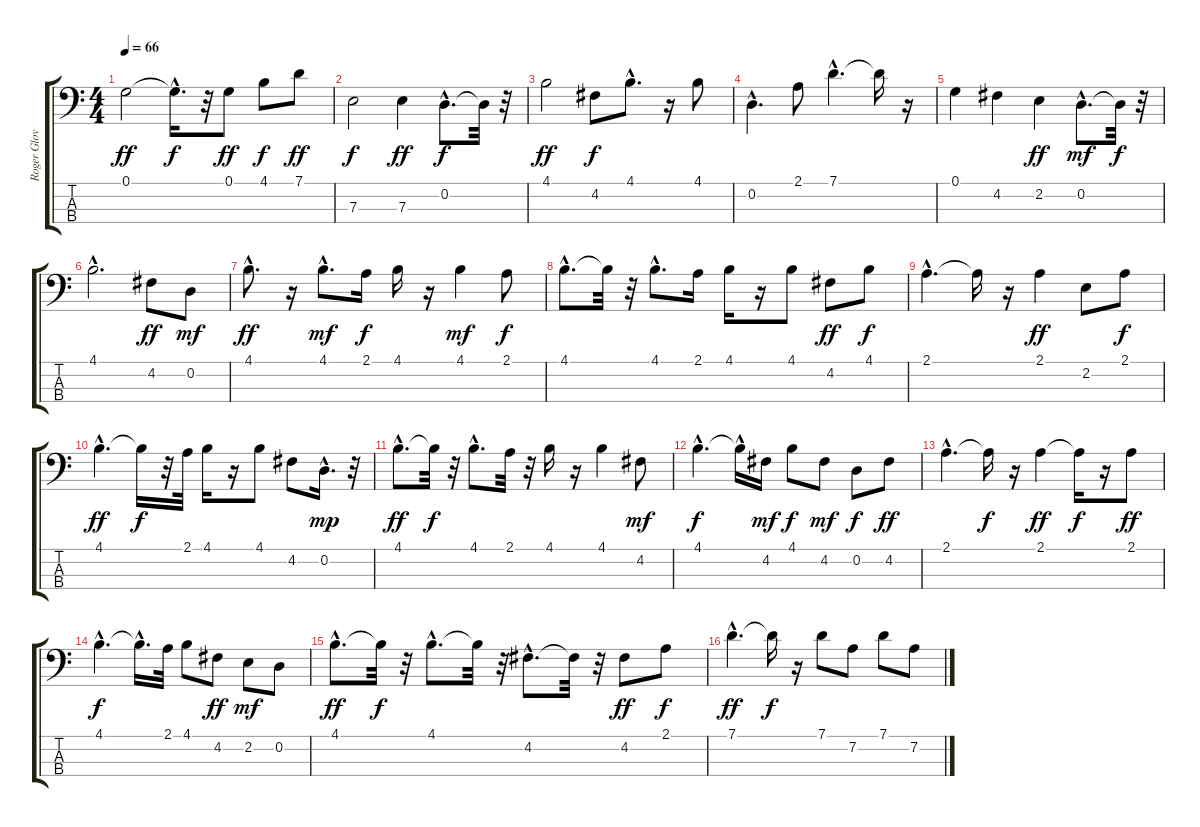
\track ("Roger Glover" "Roger Glov") {instrument acousticbass}
\staff {score tabs}
\tuning (G2 D2 A1 E1) {hide}
\ts (4 4)
\tempo 66
\clef f4
\ks c
0.1.2{dy ff} 0.1{hac t}.16{d dy f} r.32 0.1.8{dy ff} 4.1.8{dy f} 7.1.8{dy ff} |
7.3.2{dy f} 7.3.4{dy ff} 0.2{hac}.8{d dy f} 0.2{t}.32 r.32 |
4.1.2{dy ff} 4.2.8{dy f} 4.1{hac}.8{d} r.16 4.1.8 |
0.2{hac}.4{d} 2.1.8 7.1{hac}.4{d} 7.1{t}.16 r.16 |
0.1.4 4.2.4 2.2.4{dy ff} 0.2{hac}.8{d dy mf} 0.2{t}.32{dy f} r.32 |
4.1{hac}.2{d} 4.2.8{dy ff} 0.2.8{dy mf} |
4.1{hac}.8{d dy ff} r.16 4.1{hac}.8{d dy mf} 2.1.16{dy f} 4.1.16 r.16 4.1.4{dy mf} 2.1.8{dy f} |
4.1{hac}.8{d} 4.1{t}.32 r.32 4.1{hac}.8{d} 2.1.16 4.1.16 r.16 4.1.8 4.2.8{dy ff} 4.1.8{dy f} |
2.1{hac}.4{d} 2.1{t}.16 r.16 2.1.4{dy ff} 2.2.8 2.1.8{dy f} |
4.1{hac}.4{d dy ff} 4.1{t}.16{dy f} r.32 2.1.32 4.1.16 r.16 4.1.8 4.2.8 0.2{hac}.16{d dy mp} r.32 |
4.1{hac}.8{d dy ff} 4.1{t}.32{dy f} r.32 4.1{hac}.8{d} 2.1.32 r.32 4.1.16 r.16 4.1.4 4.2.8{dy mf} |
4.1{hac}.4{d dy f} 4.1{hac t}.16 4.2.16{dy mf} 4.1.8{dy f} 4.2.8{dy mf} 0.2.8{dy f} 4.2.8{dy ff} |
2.1{hac}.4{d} 2.1{t}.16{dy f} r.16 2.1.4{dy ff} 2.1{t}.16{dy f} r.16 2.1.8{dy ff} |
4.1{hac}.4{d dy f} 4.1{hac t}.16{d} 2.1.32 4.1.8 4.2.8{dy ff} 2.2.8{dy mf} 0.2.8 |
4.1{hac}.8{d dy ff} 4.1{t}.32{dy f} r.32 4.1{hac}.8{d} 4.1{t}.32 r.32 4.2{hac}.8{d} 4.2{t}.32 r.32 4.2.8{dy ff} 2.1.8{dy f} |
7.1{hac}.4{d dy ff} 7.1{t}.16{dy f} r.16 7.1.8 7.2.8 7.1.8 7.2.8
